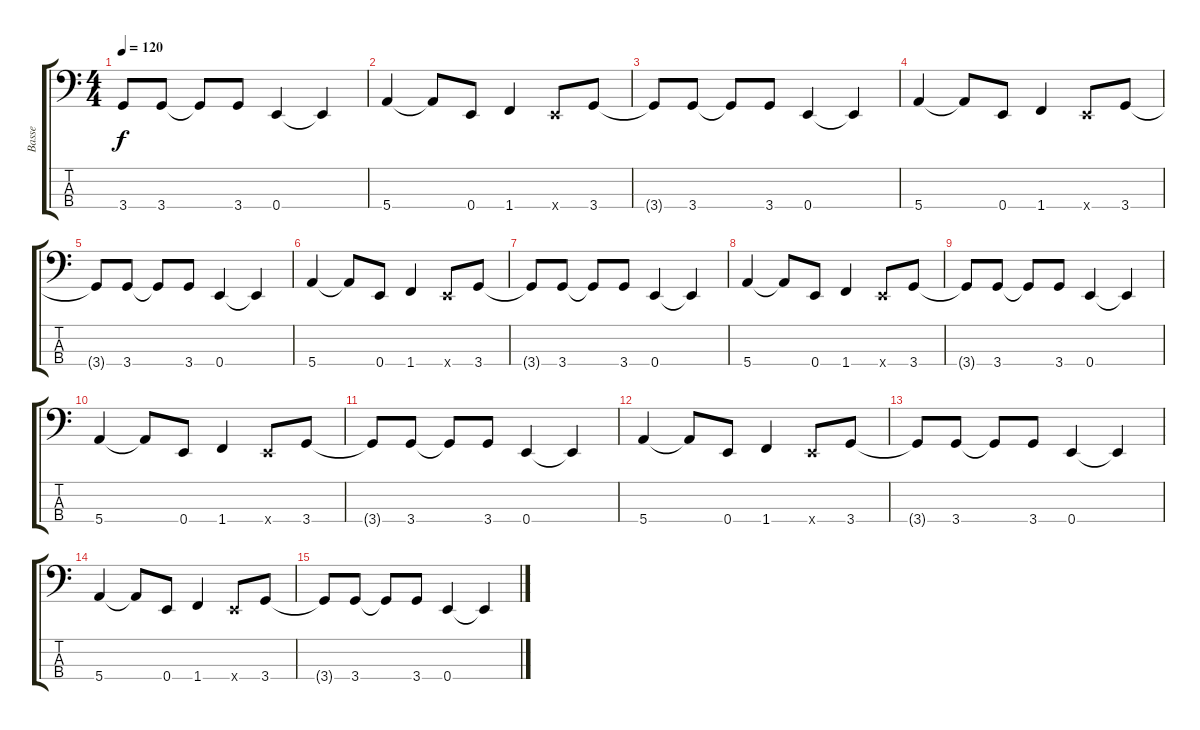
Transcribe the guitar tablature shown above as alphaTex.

\track ("Basse" "Basse") {instrument electricbassfinger}
\staff {score tabs}
\tuning (G2 D2 A1 E1) {hide}
\ts (4 4)
\tempo 120
\clef f4
\ks c
3.4{t}.8{dy f} 3.4.8 3.4{t}.8 3.4.8 0.4.4 0.4{t}.4 |
5.4.4 5.4{t}.8 0.4.8 1.4.4 0.4{x}.8 3.4.8 |
3.4{t}.8 3.4.8 3.4{t}.8 3.4.8 0.4.4 0.4{t}.4 |
5.4.4 5.4{t}.8 0.4.8 1.4.4 0.4{x}.8 3.4.8 |
3.4{t}.8 3.4.8 3.4{t}.8 3.4.8 0.4.4 0.4{t}.4 |
5.4.4 5.4{t}.8 0.4.8 1.4.4 0.4{x}.8 3.4.8 |
3.4{t}.8 3.4.8 3.4{t}.8 3.4.8 0.4.4 0.4{t}.4 |
5.4.4 5.4{t}.8 0.4.8 1.4.4 0.4{x}.8 3.4.8 |
3.4{t}.8 3.4.8 3.4{t}.8 3.4.8 0.4.4 0.4{t}.4 |
5.4.4 5.4{t}.8 0.4.8 1.4.4 0.4{x}.8 3.4.8 |
3.4{t}.8 3.4.8 3.4{t}.8 3.4.8 0.4.4 0.4{t}.4 |
5.4.4 5.4{t}.8 0.4.8 1.4.4 0.4{x}.8 3.4.8 |
3.4{t}.8 3.4.8 3.4{t}.8 3.4.8 0.4.4 0.4{t}.4 |
5.4.4 5.4{t}.8 0.4.8 1.4.4 0.4{x}.8 3.4.8 |
3.4{t}.8 3.4.8 3.4{t}.8 3.4.8 0.4.4 0.4{t}.4
